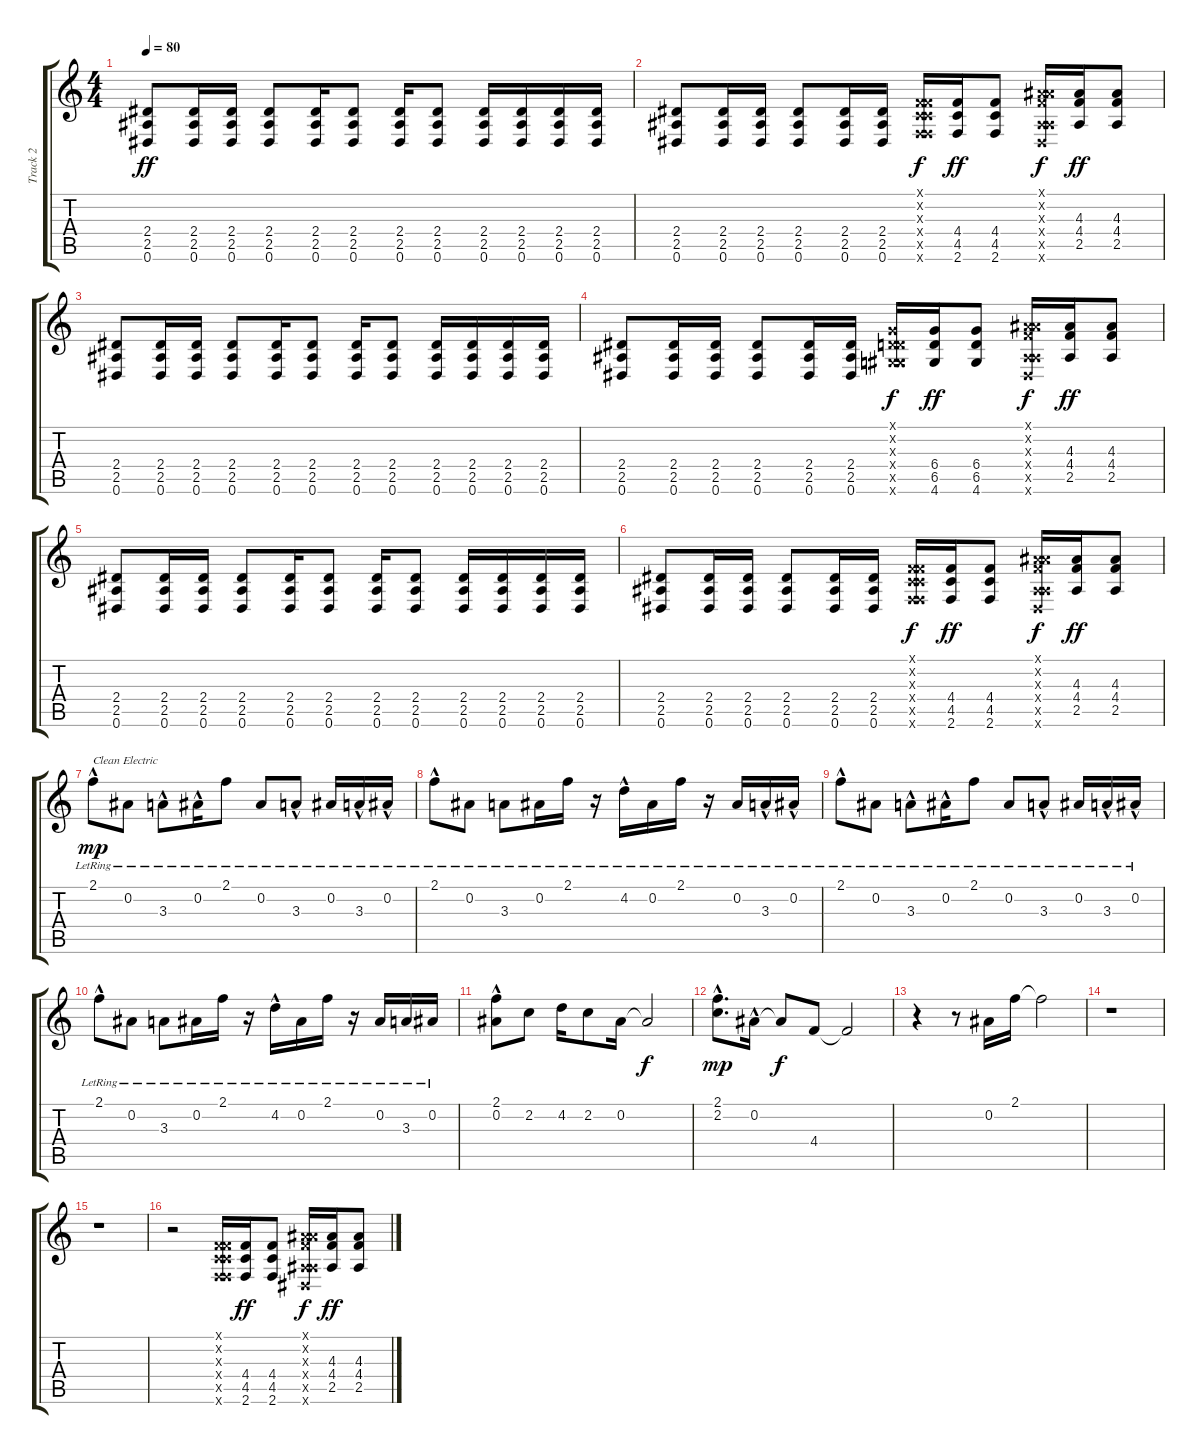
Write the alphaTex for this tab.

\track ("Track 2" "Track 2") {instrument distortionguitar}
\staff {score tabs}
\tuning (Eb4 Bb3 Gb3 Db3 Ab2 Eb2) {hide}
\ts (4 4)
\tempo 80
\clef g2
\ks c
(2.4 2.5 0.6).8{dy ff} (2.4 2.5 0.6).16 (2.4 2.5 0.6).16 (2.4 2.5 0.6).8 (2.4 2.5 0.6).16 (2.4 2.5 0.6).8 (2.4 2.5 0.6).16 (2.4 2.5 0.6).8 (2.4 2.5 0.6).16 (2.4 2.5 0.6).16 (2.4 2.5 0.6).16 (2.4 2.5 0.6).16 |
(2.4 2.5 0.6).8 (2.4 2.5 0.6).16 (2.4 2.5 0.6).16 (2.4 2.5 0.6).8 (2.4 2.5 0.6).16 (2.4 2.5 0.6).16 (-22.1{x} -10.2{x} -1.3{x} 4.4{x} 4.5{x} 2.6{x}).16{dy f} (4.4 4.5 2.6).16{dy ff} (4.4 4.5 2.6).8 (-17.1{x} 0.2{x} 4.3{x} 4.4{x} 2.5{x} 0.6{x}).16{dy f} (4.3 4.4 2.5).16{dy ff} (4.3 4.4 2.5).8 |
(2.4 2.5 0.6).8 (2.4 2.5 0.6).16 (2.4 2.5 0.6).16 (2.4 2.5 0.6).8 (2.4 2.5 0.6).16 (2.4 2.5 0.6).8 (2.4 2.5 0.6).16 (2.4 2.5 0.6).8 (2.4 2.5 0.6).16 (2.4 2.5 0.6).16 (2.4 2.5 0.6).16 (2.4 2.5 0.6).16 |
(2.4 2.5 0.6).8 (2.4 2.5 0.6).16 (2.4 2.5 0.6).16 (2.4 2.5 0.6).8 (2.4 2.5 0.6).16 (2.4 2.5 0.6).16 (-20.1{x} -8.2{x} 1.3{x} 1.4{x} 0.5{x} 4.6{x}).16{dy f} (6.4 6.5 4.6).16{dy ff} (6.4 6.5 4.6).8 (-17.1{x} 0.2{x} 4.3{x} 4.4{x} 2.5{x} 0.6{x}).16{dy f} (4.3 4.4 2.5).16{dy ff} (4.3 4.4 2.5).8 |
(2.4 2.5 0.6).8 (2.4 2.5 0.6).16 (2.4 2.5 0.6).16 (2.4 2.5 0.6).8 (2.4 2.5 0.6).16 (2.4 2.5 0.6).8 (2.4 2.5 0.6).16 (2.4 2.5 0.6).8 (2.4 2.5 0.6).16 (2.4 2.5 0.6).16 (2.4 2.5 0.6).16 (2.4 2.5 0.6).16 |
(2.4 2.5 0.6).8 (2.4 2.5 0.6).16 (2.4 2.5 0.6).16 (2.4 2.5 0.6).8 (2.4 2.5 0.6).16 (2.4 2.5 0.6).16 (-22.1{x} -10.2{x} -1.3{x} 4.4{x} 4.5{x} 2.6{x}).16{dy f} (4.4 4.5 2.6).16{dy ff} (4.4 4.5 2.6).8 (-17.1{x} 0.2{x} 4.3{x} 4.4{x} 2.5{x} 0.6{x}).16{dy f} (4.3 4.4 2.5).16{dy ff} (4.3 4.4 2.5).8 |
2.1{hac lr}.8{txt "Clean Electric" dy mp instrument electricguitarclean} 0.2{lr}.8 3.3{hac lr}.8 0.2{hac lr}.16 2.1{lr}.8 0.2{lr}.8 3.3{hac lr}.8 0.2{lr}.16 3.3{hac lr}.16 0.2{hac lr}.16 |
2.1{hac lr}.8 0.2{lr}.8 3.3{lr}.8 0.2{lr}.16 2.1{lr}.16 r.16 4.2{hac lr}.16 0.2{lr}.16 2.1{lr}.16 r.16 0.2{lr}.16 3.3{hac lr}.16 0.2{hac lr}.16 |
2.1{hac lr}.8 0.2{lr}.8 3.3{hac lr}.8 0.2{hac lr}.16 2.1{lr}.8 0.2{lr}.8 3.3{hac lr}.8 0.2{lr}.16 3.3{hac lr}.16 0.2{hac lr}.16 |
2.1{hac lr}.8 0.2{lr}.8 3.3{lr}.8 0.2{lr}.16 2.1{lr}.16 r.16 4.2{hac lr}.16 0.2{lr}.16 2.1{lr}.16 r.16 0.2{lr}.16 3.3{lr}.16 0.2{lr}.16 |
(2.1{hac} 0.2).8 2.2.8 4.2.16 2.2.8 0.2.16 0.2{t}.2{dy f} |
(2.1{hac} 2.2{hac}).8{d dy mp} 0.2{hac}.16 0.2{t}.8{dy f} 4.4.8 4.4{t}.2 |
r.4 r.8 0.2.16 2.1.16 2.1{t}.2 |
r.1 |
r.1 |
r.2 (-22.1{x} -10.2{x} -1.3{x} 4.4{x} 4.5{x} 2.6{x}).16{instrument distortionguitar} (4.4 4.5 2.6).16{dy ff} (4.4 4.5 2.6).8 (-17.1{x} 0.2{x} 4.3{x} 4.4{x} 2.5{x} 0.6{x}).16{dy f} (4.3 4.4 2.5).16{dy ff} (4.3 4.4 2.5).8
